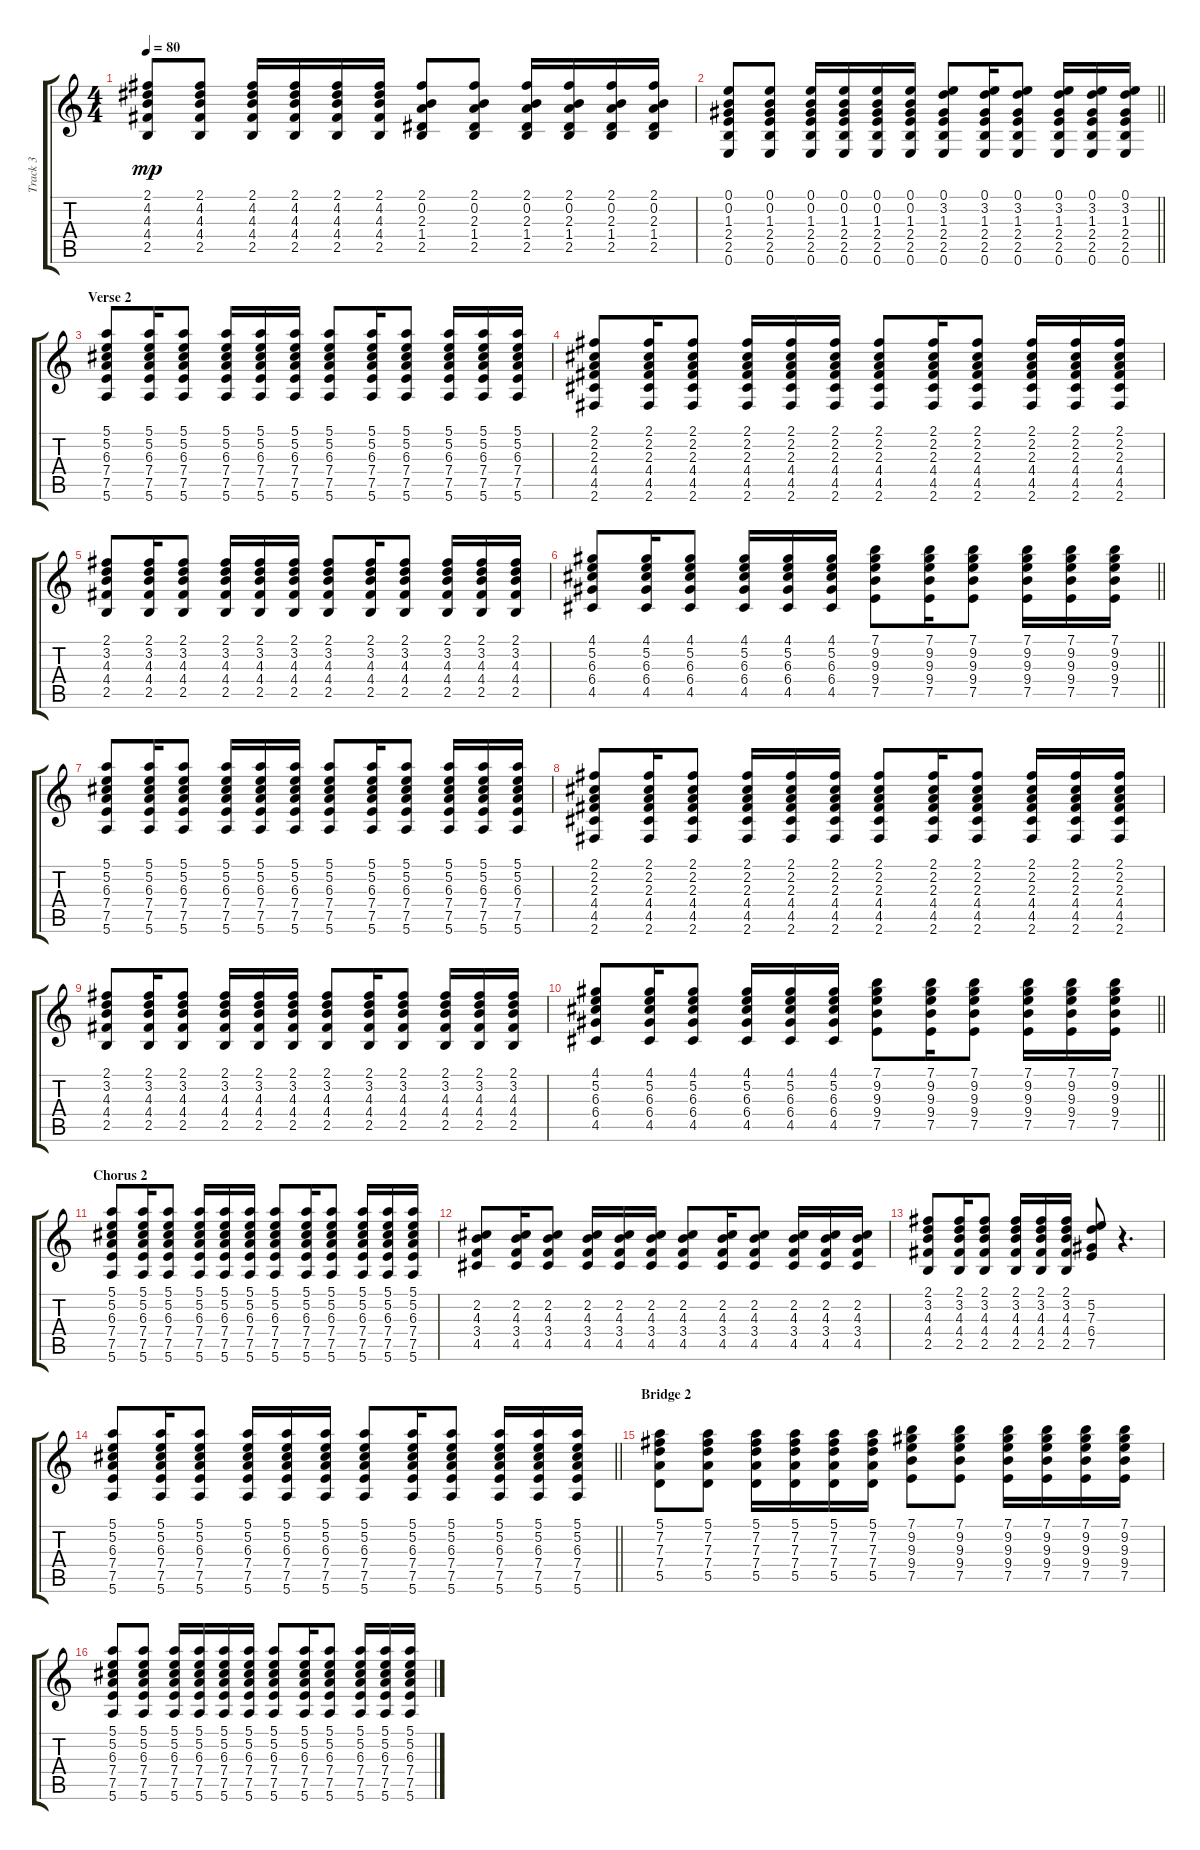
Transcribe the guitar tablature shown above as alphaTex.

\track ("Track 3" "Track 3") {instrument acousticguitarsteel}
\staff {score tabs}
\tuning (E4 B3 G3 D3 A2 E2) {hide}
\ts (4 4)
\tempo 80
\clef g2
\ks c
(2.1 4.2 4.3 4.4 2.5).8{dy mp} (2.1 4.2 4.3 4.4 2.5).8 (2.1 4.2 4.3 4.4 2.5).16 (2.1 4.2 4.3 4.4 2.5).16 (2.1 4.2 4.3 4.4 2.5).16 (2.1 4.2 4.3 4.4 2.5).16 (2.1 0.2 2.3 1.4 2.5).8 (2.1 0.2 2.3 1.4 2.5).8 (2.1 0.2 2.3 1.4 2.5).16 (2.1 0.2 2.3 1.4 2.5).16 (2.1 0.2 2.3 1.4 2.5).16 (2.1 0.2 2.3 1.4 2.5).16 |
\barLineRight lightlight
(0.1 0.2 1.3 2.4 2.5 0.6).8 (0.1 0.2 1.3 2.4 2.5 0.6).8 (0.1 0.2 1.3 2.4 2.5 0.6).16 (0.1 0.2 1.3 2.4 2.5 0.6).16 (0.1 0.2 1.3 2.4 2.5 0.6).16 (0.1 0.2 1.3 2.4 2.5 0.6).16 (0.1 3.2 1.3 2.4 2.5 0.6).8 (0.1 3.2 1.3 2.4 2.5 0.6).16 (0.1 3.2 1.3 2.4 2.5 0.6).8 (0.1 3.2 1.3 2.4 2.5 0.6).16 (0.1 3.2 1.3 2.4 2.5 0.6).16 (0.1 3.2 1.3 2.4 2.5 0.6).16 |
\section ("" "Verse 2")
(5.1 5.2 6.3 7.4 7.5 5.6).8 (5.1 5.2 6.3 7.4 7.5 5.6).16 (5.1 5.2 6.3 7.4 7.5 5.6).8 (5.1 5.2 6.3 7.4 7.5 5.6).16 (5.1 5.2 6.3 7.4 7.5 5.6).16 (5.1 5.2 6.3 7.4 7.5 5.6).16 (5.1 5.2 6.3 7.4 7.5 5.6).8 (5.1 5.2 6.3 7.4 7.5 5.6).16 (5.1 5.2 6.3 7.4 7.5 5.6).8 (5.1 5.2 6.3 7.4 7.5 5.6).16 (5.1 5.2 6.3 7.4 7.5 5.6).16 (5.1 5.2 6.3 7.4 7.5 5.6).16 |
(2.1 2.2 2.3 4.4 4.5 2.6).8 (2.1 2.2 2.3 4.4 4.5 2.6).16 (2.1 2.2 2.3 4.4 4.5 2.6).8 (2.1 2.2 2.3 4.4 4.5 2.6).16 (2.1 2.2 2.3 4.4 4.5 2.6).16 (2.1 2.2 2.3 4.4 4.5 2.6).16 (2.1 2.2 2.3 4.4 4.5 2.6).8 (2.1 2.2 2.3 4.4 4.5 2.6).16 (2.1 2.2 2.3 4.4 4.5 2.6).8 (2.1 2.2 2.3 4.4 4.5 2.6).16 (2.1 2.2 2.3 4.4 4.5 2.6).16 (2.1 2.2 2.3 4.4 4.5 2.6).16 |
(2.1 3.2 4.3 4.4 2.5).8 (2.1 3.2 4.3 4.4 2.5).16 (2.1 3.2 4.3 4.4 2.5).8 (2.1 3.2 4.3 4.4 2.5).16 (2.1 3.2 4.3 4.4 2.5).16 (2.1 3.2 4.3 4.4 2.5).16 (2.1 3.2 4.3 4.4 2.5).8 (2.1 3.2 4.3 4.4 2.5).16 (2.1 3.2 4.3 4.4 2.5).8 (2.1 3.2 4.3 4.4 2.5).16 (2.1 3.2 4.3 4.4 2.5).16 (2.1 3.2 4.3 4.4 2.5).16 |
\barLineRight lightlight
(4.1 5.2 6.3 6.4 4.5).8 (4.1 5.2 6.3 6.4 4.5).16 (4.1 5.2 6.3 6.4 4.5).8 (4.1 5.2 6.3 6.4 4.5).16 (4.1 5.2 6.3 6.4 4.5).16 (4.1 5.2 6.3 6.4 4.5).16 (7.1 9.2 9.3 9.4 7.5).8 (7.1 9.2 9.3 9.4 7.5).16 (7.1 9.2 9.3 9.4 7.5).8 (7.1 9.2 9.3 9.4 7.5).16 (7.1 9.2 9.3 9.4 7.5).16 (7.1 9.2 9.3 9.4 7.5).16 |
(5.1 5.2 6.3 7.4 7.5 5.6).8 (5.1 5.2 6.3 7.4 7.5 5.6).16 (5.1 5.2 6.3 7.4 7.5 5.6).8 (5.1 5.2 6.3 7.4 7.5 5.6).16 (5.1 5.2 6.3 7.4 7.5 5.6).16 (5.1 5.2 6.3 7.4 7.5 5.6).16 (5.1 5.2 6.3 7.4 7.5 5.6).8 (5.1 5.2 6.3 7.4 7.5 5.6).16 (5.1 5.2 6.3 7.4 7.5 5.6).8 (5.1 5.2 6.3 7.4 7.5 5.6).16 (5.1 5.2 6.3 7.4 7.5 5.6).16 (5.1 5.2 6.3 7.4 7.5 5.6).16 |
(2.1 2.2 2.3 4.4 4.5 2.6).8 (2.1 2.2 2.3 4.4 4.5 2.6).16 (2.1 2.2 2.3 4.4 4.5 2.6).8 (2.1 2.2 2.3 4.4 4.5 2.6).16 (2.1 2.2 2.3 4.4 4.5 2.6).16 (2.1 2.2 2.3 4.4 4.5 2.6).16 (2.1 2.2 2.3 4.4 4.5 2.6).8 (2.1 2.2 2.3 4.4 4.5 2.6).16 (2.1 2.2 2.3 4.4 4.5 2.6).8 (2.1 2.2 2.3 4.4 4.5 2.6).16 (2.1 2.2 2.3 4.4 4.5 2.6).16 (2.1 2.2 2.3 4.4 4.5 2.6).16 |
(2.1 3.2 4.3 4.4 2.5).8 (2.1 3.2 4.3 4.4 2.5).16 (2.1 3.2 4.3 4.4 2.5).8 (2.1 3.2 4.3 4.4 2.5).16 (2.1 3.2 4.3 4.4 2.5).16 (2.1 3.2 4.3 4.4 2.5).16 (2.1 3.2 4.3 4.4 2.5).8 (2.1 3.2 4.3 4.4 2.5).16 (2.1 3.2 4.3 4.4 2.5).8 (2.1 3.2 4.3 4.4 2.5).16 (2.1 3.2 4.3 4.4 2.5).16 (2.1 3.2 4.3 4.4 2.5).16 |
\barLineRight lightlight
(4.1 5.2 6.3 6.4 4.5).8 (4.1 5.2 6.3 6.4 4.5).16 (4.1 5.2 6.3 6.4 4.5).8 (4.1 5.2 6.3 6.4 4.5).16 (4.1 5.2 6.3 6.4 4.5).16 (4.1 5.2 6.3 6.4 4.5).16 (7.1 9.2 9.3 9.4 7.5).8 (7.1 9.2 9.3 9.4 7.5).16 (7.1 9.2 9.3 9.4 7.5).8 (7.1 9.2 9.3 9.4 7.5).16 (7.1 9.2 9.3 9.4 7.5).16 (7.1 9.2 9.3 9.4 7.5).16 |
\section ("" "Chorus 2")
(5.1 5.2 6.3 7.4 7.5 5.6).8 (5.1 5.2 6.3 7.4 7.5 5.6).16 (5.1 5.2 6.3 7.4 7.5 5.6).8 (5.1 5.2 6.3 7.4 7.5 5.6).16 (5.1 5.2 6.3 7.4 7.5 5.6).16 (5.1 5.2 6.3 7.4 7.5 5.6).16 (5.1 5.2 6.3 7.4 7.5 5.6).8 (5.1 5.2 6.3 7.4 7.5 5.6).16 (5.1 5.2 6.3 7.4 7.5 5.6).8 (5.1 5.2 6.3 7.4 7.5 5.6).16 (5.1 5.2 6.3 7.4 7.5 5.6).16 (5.1 5.2 6.3 7.4 7.5 5.6).16 |
(2.2 4.3 3.4 4.5).8 (2.2 4.3 3.4 4.5).16 (2.2 4.3 3.4 4.5).8 (2.2 4.3 3.4 4.5).16 (2.2 4.3 3.4 4.5).16 (2.2 4.3 3.4 4.5).16 (2.2 4.3 3.4 4.5).8 (2.2 4.3 3.4 4.5).16 (2.2 4.3 3.4 4.5).8 (2.2 4.3 3.4 4.5).16 (2.2 4.3 3.4 4.5).16 (2.2 4.3 3.4 4.5).16 |
(2.1 3.2 4.3 4.4 2.5).8 (2.1 3.2 4.3 4.4 2.5).16 (2.1 3.2 4.3 4.4 2.5).8 (2.1 3.2 4.3 4.4 2.5).16 (2.1 3.2 4.3 4.4 2.5).16 (2.1 3.2 4.3 4.4 2.5).16 (5.2 7.3 6.4 7.5).8 r.4{d} |
\barLineRight lightlight
(5.1 5.2 6.3 7.4 7.5 5.6).8 (5.1 5.2 6.3 7.4 7.5 5.6).16 (5.1 5.2 6.3 7.4 7.5 5.6).8 (5.1 5.2 6.3 7.4 7.5 5.6).16 (5.1 5.2 6.3 7.4 7.5 5.6).16 (5.1 5.2 6.3 7.4 7.5 5.6).16 (5.1 5.2 6.3 7.4 7.5 5.6).8 (5.1 5.2 6.3 7.4 7.5 5.6).16 (5.1 5.2 6.3 7.4 7.5 5.6).8 (5.1 5.2 6.3 7.4 7.5 5.6).16 (5.1 5.2 6.3 7.4 7.5 5.6).16 (5.1 5.2 6.3 7.4 7.5 5.6).16 |
\section ("" "Bridge 2")
(5.1 7.2 7.3 7.4 5.5).8 (5.1 7.2 7.3 7.4 5.5).8 (5.1 7.2 7.3 7.4 5.5).16 (5.1 7.2 7.3 7.4 5.5).16 (5.1 7.2 7.3 7.4 5.5).16 (5.1 7.2 7.3 7.4 5.5).16 (7.1 9.2 9.3 9.4 7.5).8 (7.1 9.2 9.3 9.4 7.5).8 (7.1 9.2 9.3 9.4 7.5).16 (7.1 9.2 9.3 9.4 7.5).16 (7.1 9.2 9.3 9.4 7.5).16 (7.1 9.2 9.3 9.4 7.5).16 |
(5.1 5.2 6.3 7.4 7.5 5.6).8 (5.1 5.2 6.3 7.4 7.5 5.6).8 (5.1 5.2 6.3 7.4 7.5 5.6).16 (5.1 5.2 6.3 7.4 7.5 5.6).16 (5.1 5.2 6.3 7.4 7.5 5.6).16 (5.1 5.2 6.3 7.4 7.5 5.6).16 (5.1 5.2 6.3 7.4 7.5 5.6).8 (5.1 5.2 6.3 7.4 7.5 5.6).16 (5.1 5.2 6.3 7.4 7.5 5.6).8 (5.1 5.2 6.3 7.4 7.5 5.6).16 (5.1 5.2 6.3 7.4 7.5 5.6).16 (5.1 5.2 6.3 7.4 7.5 5.6).16
